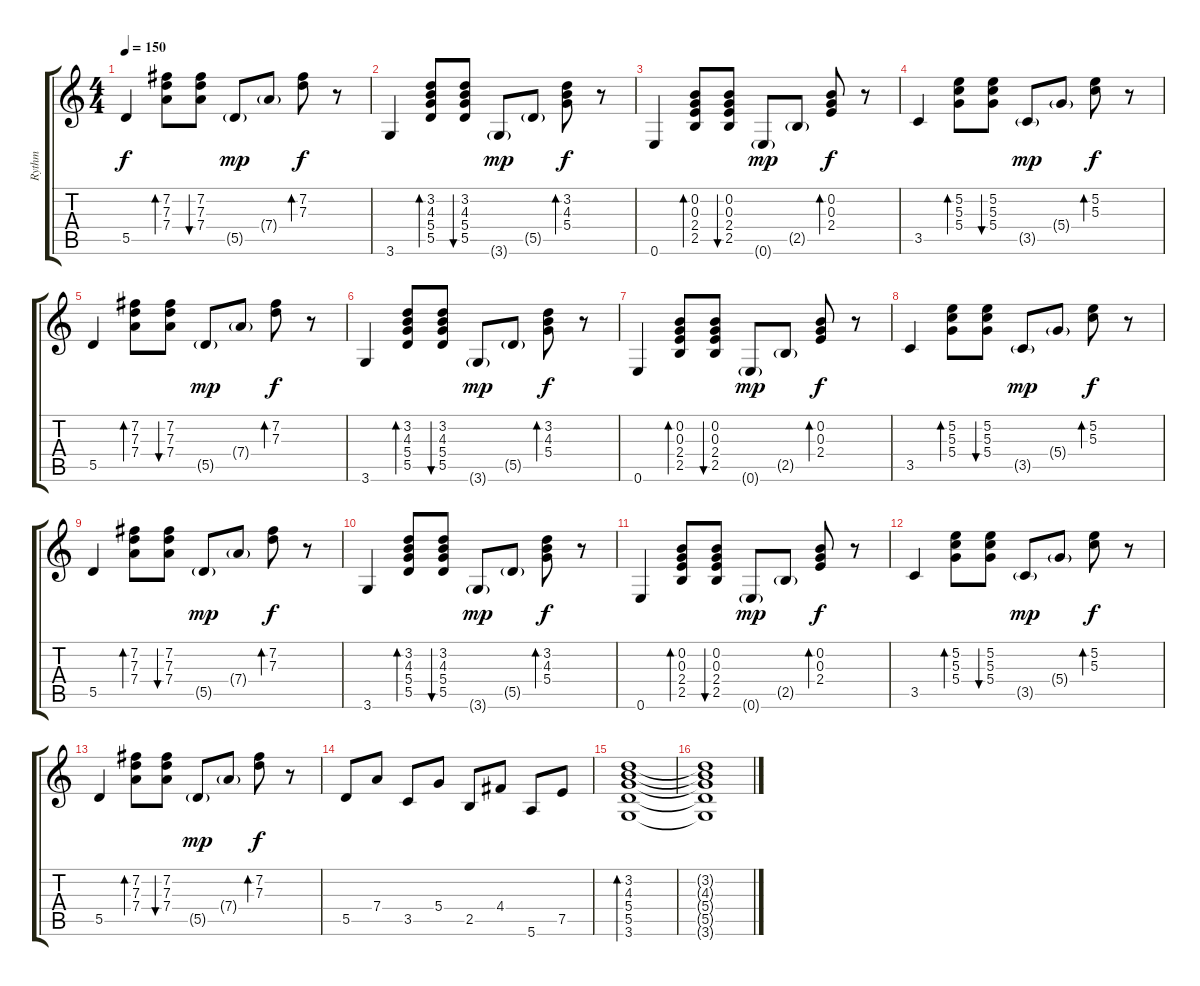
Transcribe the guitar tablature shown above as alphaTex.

\track ("Rythm" "Rythm") {instrument electricguitarmuted}
\staff {score tabs}
\tuning (E4 B3 G3 D3 A2 E2) {hide}
\ts (4 4)
\tempo 150
\clef g2
\ks c
5.5.4{dy f} (7.2 7.3 7.4).8{bd 240} (7.2 7.3 7.4).8{bu 240} 5.5{g}.8{dy mp} 7.4{g}.8 (7.2 7.3).8{bd 240 dy f} r.8 |
3.6.4 (3.2 4.3 5.4 5.5).8{bd 240} (3.2 4.3 5.4 5.5).8{bu 240} 3.6{g}.8{dy mp} 5.5{g}.8 (3.2 4.3 5.4).8{bd 240 dy f} r.8 |
0.6.4 (0.2 0.3 2.4 2.5).8{bd 240} (0.2 0.3 2.4 2.5).8{bu 240} 0.6{g}.8{dy mp} 2.5{g}.8 (0.2 0.3 2.4).8{bd 240 dy f} r.8 |
3.5.4 (5.2 5.3 5.4).8{bd 240} (5.2 5.3 5.4).8{bu 240} 3.5{g}.8{dy mp} 5.4{g}.8 (5.2 5.3).8{bd 240 dy f} r.8 |
5.5.4 (7.2 7.3 7.4).8{bd 240} (7.2 7.3 7.4).8{bu 240} 5.5{g}.8{dy mp} 7.4{g}.8 (7.2 7.3).8{bd 240 dy f} r.8 |
3.6.4 (3.2 4.3 5.4 5.5).8{bd 240} (3.2 4.3 5.4 5.5).8{bu 240} 3.6{g}.8{dy mp} 5.5{g}.8 (3.2 4.3 5.4).8{bd 240 dy f} r.8 |
0.6.4 (0.2 0.3 2.4 2.5).8{bd 240} (0.2 0.3 2.4 2.5).8{bu 240} 0.6{g}.8{dy mp} 2.5{g}.8 (0.2 0.3 2.4).8{bd 240 dy f} r.8 |
3.5.4 (5.2 5.3 5.4).8{bd 240} (5.2 5.3 5.4).8{bu 240} 3.5{g}.8{dy mp} 5.4{g}.8 (5.2 5.3).8{bd 240 dy f} r.8 |
5.5.4 (7.2 7.3 7.4).8{bd 240} (7.2 7.3 7.4).8{bu 240} 5.5{g}.8{dy mp} 7.4{g}.8 (7.2 7.3).8{bd 240 dy f} r.8 |
3.6.4 (3.2 4.3 5.4 5.5).8{bd 240} (3.2 4.3 5.4 5.5).8{bu 240} 3.6{g}.8{dy mp} 5.5{g}.8 (3.2 4.3 5.4).8{bd 240 dy f} r.8 |
0.6.4 (0.2 0.3 2.4 2.5).8{bd 240} (0.2 0.3 2.4 2.5).8{bu 240} 0.6{g}.8{dy mp} 2.5{g}.8 (0.2 0.3 2.4).8{bd 240 dy f} r.8 |
3.5.4 (5.2 5.3 5.4).8{bd 240} (5.2 5.3 5.4).8{bu 240} 3.5{g}.8{dy mp} 5.4{g}.8 (5.2 5.3).8{bd 240 dy f} r.8 |
5.5.4 (7.2 7.3 7.4).8{bd 240} (7.2 7.3 7.4).8{bu 240} 5.5{g}.8{dy mp} 7.4{g}.8 (7.2 7.3).8{bd 240 dy f} r.8 |
5.5.8 7.4.8 3.5.8 5.4.8 2.5.8 4.4.8 5.6.8 7.5.8 |
(3.2 4.3 5.4 5.5 3.6).1{bd 240} |
(3.2{t} 4.3{t} 5.4{t} 5.5{t} 3.6{t}).1
